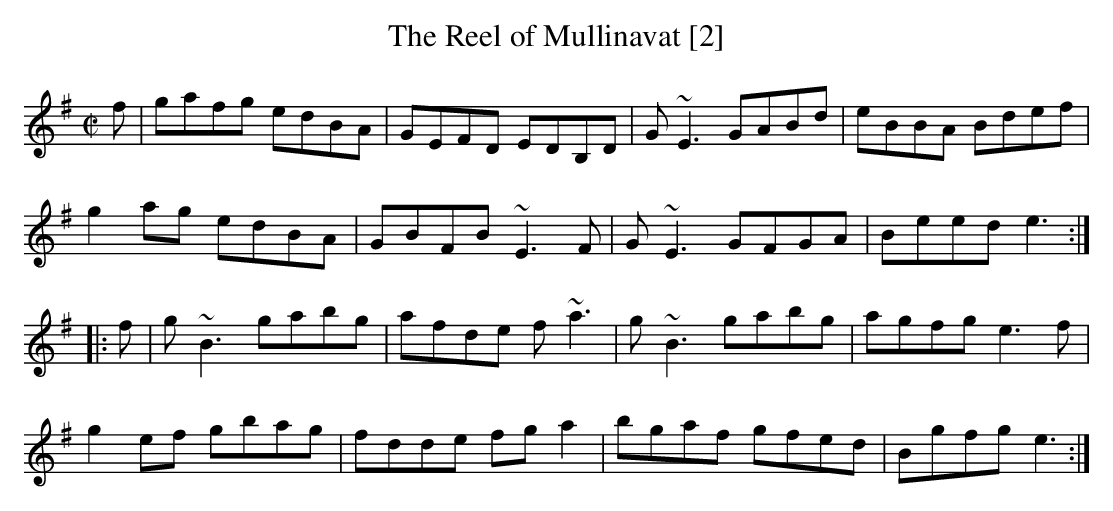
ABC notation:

X:1
T:Reel of Mullinavat [2], The
M:C|
L:1/8
K:Emin
f | gafg edBA | GEFD EDB,D | G~E3 GABd | eBBA Bdef |
g2 ag edBA | GBFB ~E3F | G~E3 GFGA | Beed e3 :|
|: f | g~B3 gabg | afde f~a3 | g~B3 gabg | agfg e3f |
g2 ef gbag | fdde fg a2 | bgaf gfed | Bgfg e3 :|]
